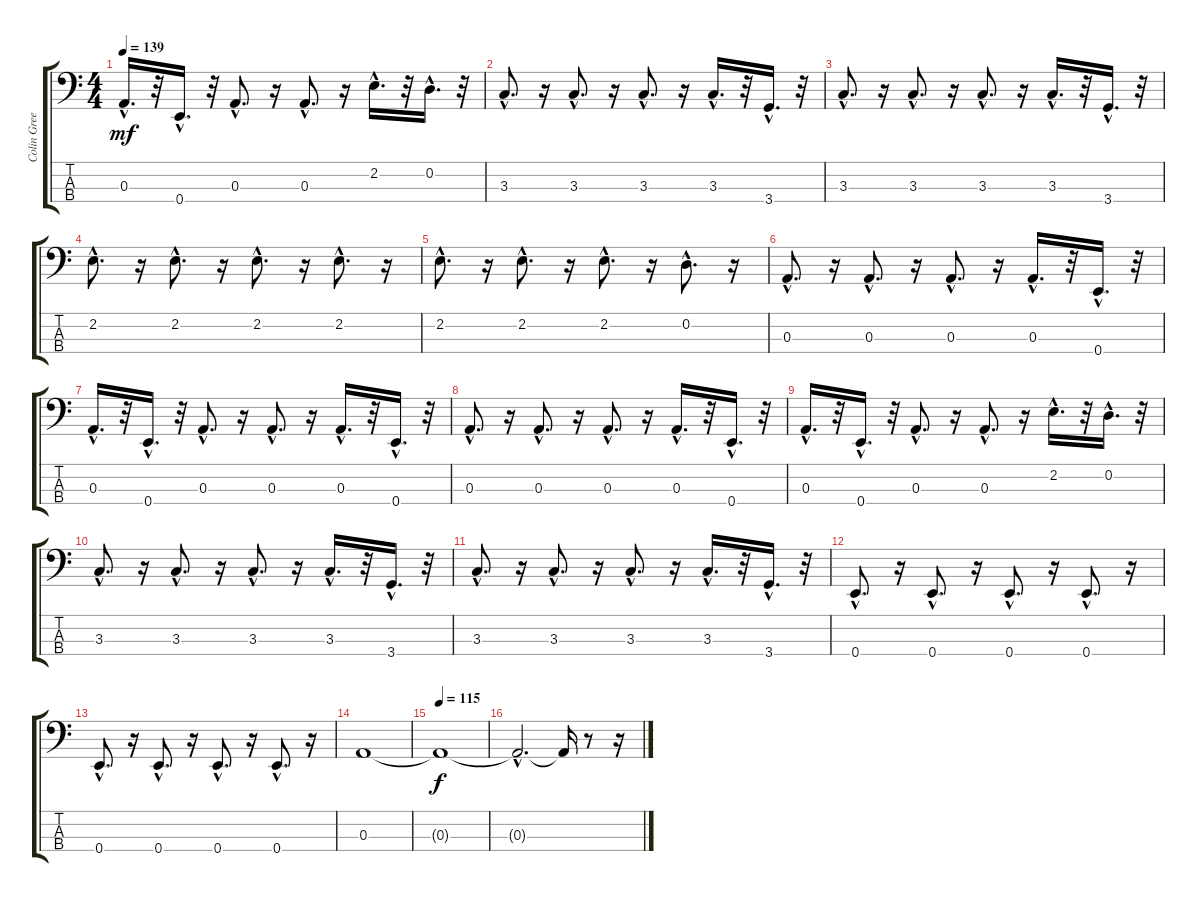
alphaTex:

\track ("Colin Greenwood - Bass" "Colin Gree") {instrument electricbassfinger}
\staff {score tabs}
\tuning (G2 D2 A1 E1) {hide}
\ts (4 4)
\tempo 139
\clef f4
\ks c
0.3{hac}.16{d dy mf} r.32 0.4{hac}.16{d} r.32 0.3{hac}.8{d} r.16 0.3{hac}.8{d} r.16 2.2{hac}.16{d} r.32 0.2{hac}.16{d} r.32 |
3.3{hac}.8{d} r.16 3.3{hac}.8{d} r.16 3.3{hac}.8{d} r.16 3.3{hac}.16{d} r.32 3.4{hac}.16{d} r.32 |
3.3{hac}.8{d} r.16 3.3{hac}.8{d} r.16 3.3{hac}.8{d} r.16 3.3{hac}.16{d} r.32 3.4{hac}.16{d} r.32 |
2.2{hac}.8{d} r.16 2.2{hac}.8{d} r.16 2.2{hac}.8{d} r.16 2.2{hac}.8{d} r.16 |
2.2{hac}.8{d} r.16 2.2{hac}.8{d} r.16 2.2{hac}.8{d} r.16 0.2{hac}.8{d} r.16 |
0.3{hac}.8{d} r.16 0.3{hac}.8{d} r.16 0.3{hac}.8{d} r.16 0.3{hac}.16{d} r.32 0.4{hac}.16{d} r.32 |
0.3{hac}.16{d} r.32 0.4{hac}.16{d} r.32 0.3{hac}.8{d} r.16 0.3{hac}.8{d} r.16 0.3{hac}.16{d} r.32 0.4{hac}.16{d} r.32 |
0.3{hac}.8{d} r.16 0.3{hac}.8{d} r.16 0.3{hac}.8{d} r.16 0.3{hac}.16{d} r.32 0.4{hac}.16{d} r.32 |
0.3{hac}.16{d} r.32 0.4{hac}.16{d} r.32 0.3{hac}.8{d} r.16 0.3{hac}.8{d} r.16 2.2{hac}.16{d} r.32 0.2{hac}.16{d} r.32 |
3.3{hac}.8{d} r.16 3.3{hac}.8{d} r.16 3.3{hac}.8{d} r.16 3.3{hac}.16{d} r.32 3.4{hac}.16{d} r.32 |
3.3{hac}.8{d} r.16 3.3{hac}.8{d} r.16 3.3{hac}.8{d} r.16 3.3{hac}.16{d} r.32 3.4{hac}.16{d} r.32 |
0.4{hac}.8{d} r.16 0.4{hac}.8{d} r.16 0.4{hac}.8{d} r.16 0.4{hac}.8{d} r.16 |
0.4{hac}.8{d} r.16 0.4{hac}.8{d} r.16 0.4{hac}.8{d} r.16 0.4{hac}.8{d} r.16 |
0.3.1 |
\tempo 115
0.3{t}.1{dy f} |
0.3{hac t}.2{d} 0.3{t}.16 r.8 r.16
